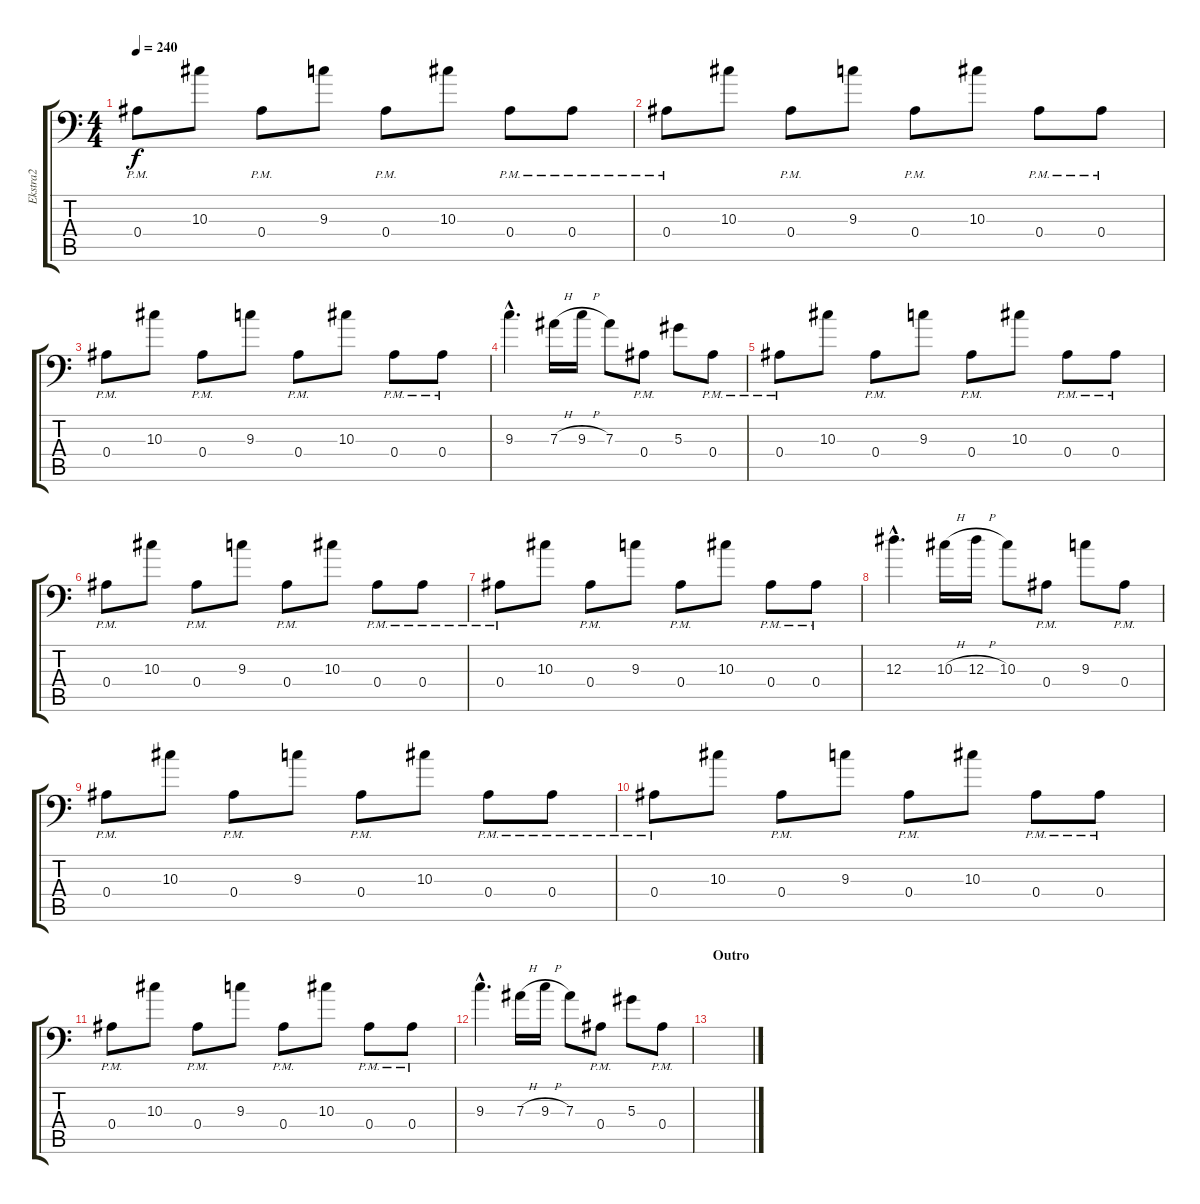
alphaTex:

\track ("Ekstra2" "Ekstra2") {instrument distortionguitar}
\staff {score tabs}
\tuning (C4 G3 Eb3 Bb2 F2 Bb1) {hide}
\ts (4 4)
\tempo 240
\clef f4
\ks c
0.4{pm}.8{dy f} 10.3.8 0.4{pm}.8 9.3.8 0.4{pm}.8 10.3.8 0.4{pm}.8 0.4{pm}.8 |
0.4{pm}.8 10.3.8 0.4{pm}.8 9.3.8 0.4{pm}.8 10.3.8 0.4{pm}.8 0.4{pm}.8 |
0.4{pm}.8 10.3.8 0.4{pm}.8 9.3.8 0.4{pm}.8 10.3.8 0.4{pm}.8 0.4{pm}.8 |
9.3{hac}.4{d} 7.3{h}.16 9.3{h}.16 7.3.8 0.4{pm}.8 5.3.8 0.4{pm}.8 |
0.4{pm}.8 10.3.8 0.4{pm}.8 9.3.8 0.4{pm}.8 10.3.8 0.4{pm}.8 0.4{pm}.8 |
0.4{pm}.8 10.3.8 0.4{pm}.8 9.3.8 0.4{pm}.8 10.3.8 0.4{pm}.8 0.4{pm}.8 |
0.4{pm}.8 10.3.8 0.4{pm}.8 9.3.8 0.4{pm}.8 10.3.8 0.4{pm}.8 0.4{pm}.8 |
12.3{hac}.4{d} 10.3{h}.16 12.3{h}.16 10.3.8 0.4{pm}.8 9.3.8 0.4{pm}.8 |
0.4{pm}.8 10.3.8 0.4{pm}.8 9.3.8 0.4{pm}.8 10.3.8 0.4{pm}.8 0.4{pm}.8 |
0.4{pm}.8 10.3.8 0.4{pm}.8 9.3.8 0.4{pm}.8 10.3.8 0.4{pm}.8 0.4{pm}.8 |
0.4{pm}.8 10.3.8 0.4{pm}.8 9.3.8 0.4{pm}.8 10.3.8 0.4{pm}.8 0.4{pm}.8 |
9.3{hac}.4{d} 7.3{h}.16 9.3{h}.16 7.3.8 0.4{pm}.8 5.3.8 0.4{pm}.8 |
\section ("" "Outro")
